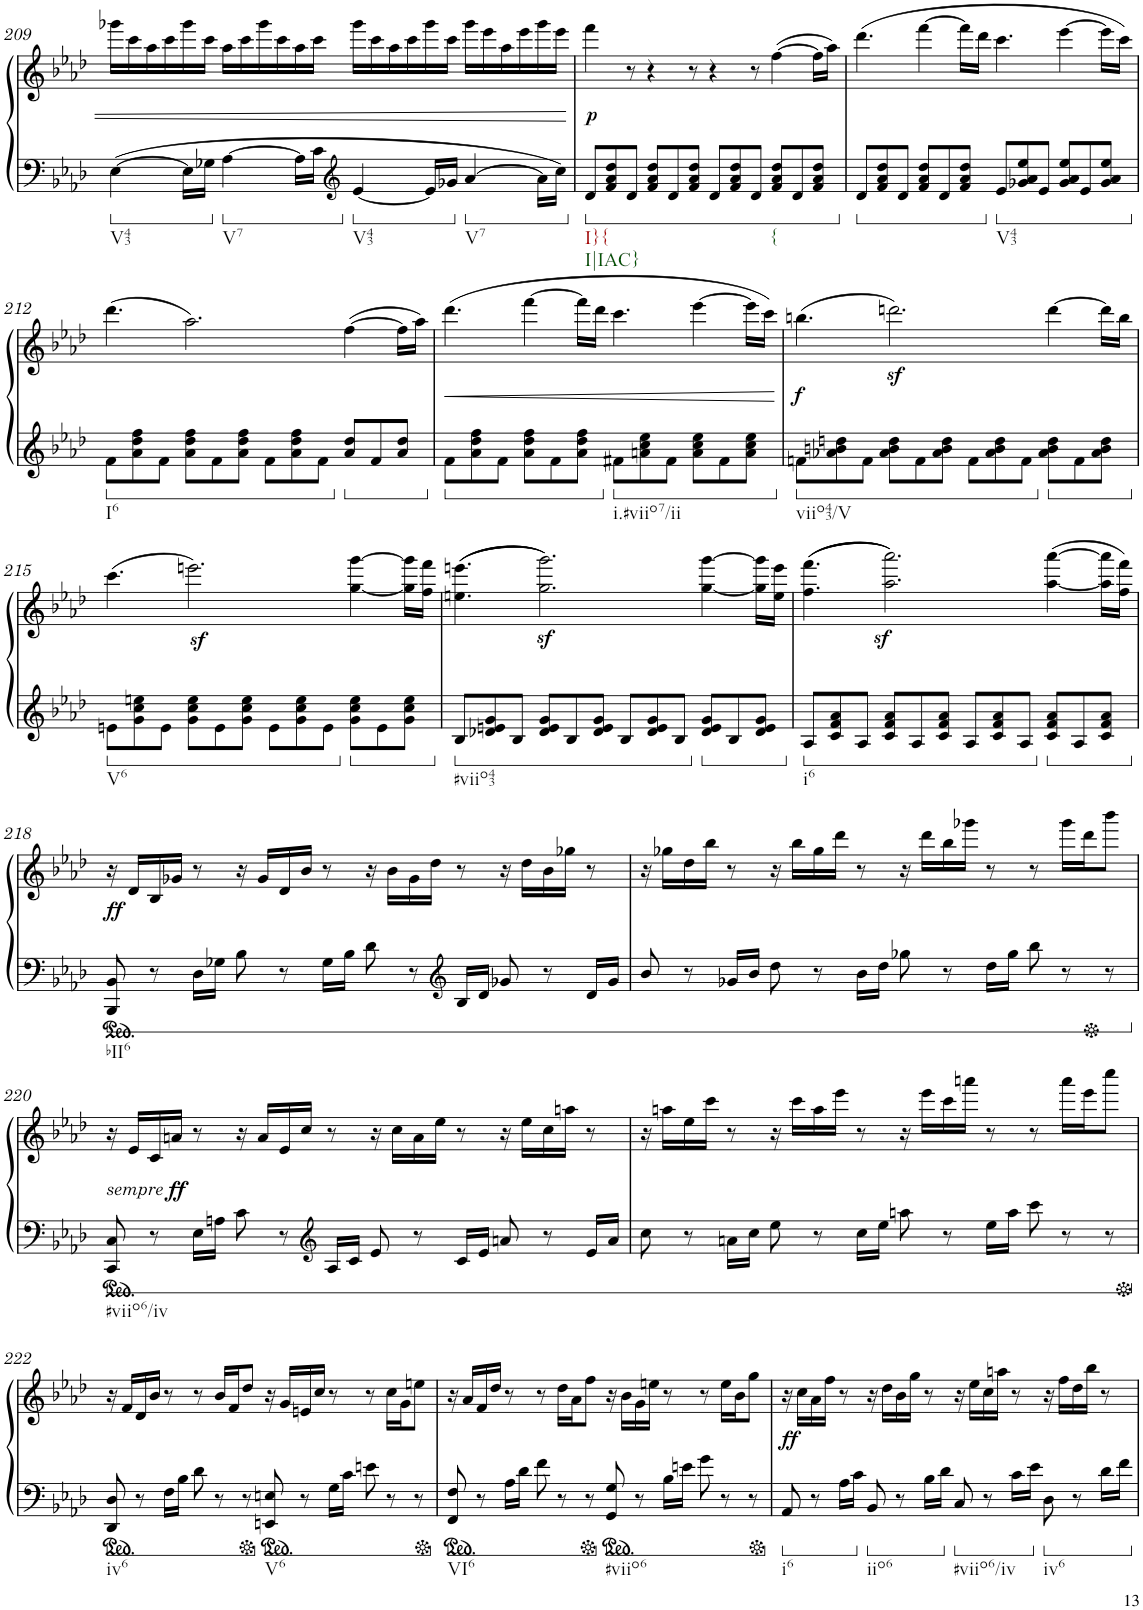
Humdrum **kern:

**kern	**kern	**dynam
*part1	*part1	*part1
*staff2	*staff1	*staff1/2
*I"Piano	*	*
*I'Pno.	*	*
!!LO:PB:g=z
*clefF4	*clefG2	*
*k[b-e-a-d-]	*k[b-e-a-d-]	*
*M12/8	*M12/8	*
=209	=209	=209
!LO:TX:b:t=V43	!	!
[4E-\	16ggg-X\LL	.
.	16ccc\	.
.	16aa-\	.
.	16ccc\	.
16E-\LL]	16ggg-\	.
16G-X\JJ	16ccc\JJ	.
!LO:TX:b:t=V7	!	!
[4A-\	16aa-\LL	.
.	16ccc\	.
.	16ggg-\	.
.	16ccc\	.
16A-\LL]	16aa-\	.
16c\JJ	16ccc\JJ	.
*clefG2	*	*
!LO:TX:b:t=V43	!	!
[4e-/	16ggg-\LL	.
.	16ccc\	.
.	16aa-\	.
.	16ccc\	.
16e-/LL]	16ggg-\	.
16g-X/JJ	16ccc\JJ	.
!LO:TX:b:t=V7	!	!
[4a-/	16ggg-\LL	.
.	16eee-\	.
.	16aa-\	.
.	16eee-\	.
16a-\LL]	16ggg-\	.
16cc\JJ	16eee-\JJ	.
=210	=210	=210
!LO:TX:b:t=I}{	!	!
!LO:TX:b:t=I|IAC}	!	!
!	!	!LO:DY:b
8d-/L	4fff\	p
8f/ 8a-/ 8dd-/	.	.
8d-/J	8r	.
8f/ 8a-/ 8dd-/L	4r	.
8d-/	.	.
8f/ 8a-/ 8dd-/J	8r	.
8d-/L	4r	.
8f/ 8a-/ 8dd-/	.	.
8d-/J	8r	.
!LO:TX:b:t={	!	!
8f/ 8a-/ 8dd-/L	([4ff\	.
8d-/	.	.
8f/ 8a-/ 8dd-/J	16ff\LL]	.
.	16aa-\JJ)	.
=211	=211	=211
8d-/L	(4.ddd-\	.
8f/ 8a-/ 8dd-/	.	.
8d-/J	.	.
8f/ 8a-/ 8dd-/L	[4fff\	.
8d-/	.	.
8f/ 8a-/ 8dd-/J	16fff\LL]	.
.	16ddd-\JJ	.
!LO:TX:b:t=V43	!	!
8e-/L	4.ccc\	.
8g-X/ 8a-/ 8ee-/	.	.
8e-/J	.	.
8g-/ 8a-/ 8ee-/L	[4eee-\	.
8e-/	.	.
8g-/ 8a-/ 8ee-/J	16eee-\LL]	.
.	16ccc\JJ)	.
!!LO:LB:g=z
=212	=212	=212
!LO:TX:b:t=I6	!	!
8f\L	(4.ddd-\	.
8a-\ 8dd-\ 8ff\	.	.
8f\J	.	.
8a-\ 8dd-\ 8ff\L	2.aa-\)	.
8f\	.	.
8a-\ 8dd-\ 8ff\J	.	.
8f\L	.	.
8a-\ 8dd-\ 8ff\	.	.
8f\J	.	.
8a-/ 8dd-/L	([4ff\	.
8f/	.	.
8a-/ 8dd-/J	16ff\LL]	.
.	16aa-\JJ)	.
=213	=213	=213
!	!	!LO:HP:b
8f\L	(4.ddd-\	<
8a-\ 8dd-\ 8ff\	.	.
8f\J	.	.
8a-\ 8dd-\ 8ff\L	[4fff\	.
8f\	.	.
8a-\ 8dd-\ 8ff\J	16fff\LL]	.
.	16ddd-\JJ	.
!LO:TX:b:t=i.#viio7/ii	!	!
8f#X\L	4.ccc\	.
8an\ 8cc\ 8ee-\	.	.
8f#\J	.	.
8a\ 8cc\ 8ee-\L	[4eee-\	.
8f#\	.	.
8a\ 8cc\ 8ee-\J	16eee-\LL]	.
.	16ccc\JJ)	.
.	.	[
=214	=214	=214
!LO:TX:b:t=viio43/V	!	!
!	!	!LO:DY:b
8fn\L	(4.bbn\	f
8a-X\ 8bn\ 8ddn\	.	.
8f\J	.	.
8a-\ 8b\ 8dd\L	2.dddnz<\)	.
8f\	.	.
8a-\ 8b\ 8dd\J	.	.
8f\L	.	.
8a-\ 8b\ 8dd\	.	.
8f\J	.	.
8a-\ 8b\ 8dd\L	[4ddd\	.
8f\	.	.
8a-\ 8b\ 8dd\J	16ddd\LL]	.
.	16bb\JJ	.
!!LO:LB:g=z
=215	=215	=215
*	*^	*
!LO:TX:b:t=V6	!	!	!
8en\L	(4.ccc\	2ryy	.
8g\ 8cc\ 8een\	.	.	.
8e\J	.	.	.
8g\ 8cc\ 8ee\L	2.eeen\)	.	.
!	!	!	!LO:DY:b
8e\	.	1ryy	sf
8g\ 8cc\ 8ee\J	.	.	.
8e\L	.	.	.
8g\ 8cc\ 8ee\	.	.	.
8e\J	.	.	.
8g\ 8cc\ 8ee\L	[4gg\ [4ggg\	.	.
8e\	.	.	.
8g\ 8cc\ 8ee\J	16gg\] 16ggg\]LL	.	.
.	16ff\ 16fff\JJ	.	.
=216	=216	=216	=216
!LO:TX:b:t=#viio43	!	!	!
8B-/L	((4.een\ 4.eeen\	2ryy	.
8d-X/ 8en/ 8g/	.	.	.
8B-/J	.	.	.
8d-/ 8e/ 8g/L	2.gg\ 2.ggg\))	.	.
!	!	!	!LO:DY:b
8B-/	.	1ryy	sf
8d-/ 8e/ 8g/J	.	.	.
8B-/L	.	.	.
8d-/ 8e/ 8g/	.	.	.
8B-/J	.	.	.
8d-/ 8e/ 8g/L	[4gg\ [4ggg\	.	.
8B-/	.	.	.
8d-/ 8e/ 8g/J	16gg\] 16ggg\]LL	.	.
.	16ee\ 16eee\JJ	.	.
=217	=217	=217	=217
!LO:TX:b:t=i6	!	!	!
8A-/L	((4.ff\ 4.fff\	2ryy	.
8c/ 8f/ 8a-/	.	.	.
8A-/J	.	.	.
8c/ 8f/ 8a-/L	2.aa-\ 2.aaa-\))	.	.
!	!	!	!LO:DY:b
8A-/	.	1ryy	sf
8c/ 8f/ 8a-/J	.	.	.
8A-/L	.	.	.
8c/ 8f/ 8a-/	.	.	.
8A-/J	.	.	.
8c/ 8f/ 8a-/L	([4aa-\ [4aaa-\	.	.
8A-/	.	.	.
8c/ 8f/ 8a-/J	16aa-\] 16aaa-\]LL	.	.
.	16ff\ 16fff\JJ)	.	.
!!LO:LB:g=z
=218	=218	=218	=218
!LO:TX:b:t=bII6	!	!	!
!	!	!	!LO:DY:b
*	*v	*v	*
8BBB-/ 8BB-/	16r	ff
.	16d-/LL	.
8r	16B-/	.
.	16g-X/JJ	.
16D-\LL	8r	.
16G-X\JJ	.	.
8B-\	16r	.
.	16g-/LL	.
8r	16d-/	.
.	16b-/JJ	.
16G-\LL	8r	.
16B-\JJ	.	.
8d-\	16r	.
.	16b-\LL	.
8r	16g-\	.
.	16dd-\JJ	.
*clefG2	*	*
16B-/LL	8r	.
16d-/JJ	.	.
8g-X/	16r	.
.	16dd-\LL	.
8r	16b-\	.
.	16gg-X\JJ	.
16d-/LL	8r	.
16g-/JJ	.	.
=219	=219	=219
8b-/	16r	.
.	16gg-X\LL	.
8r	16dd-\	.
.	16bb-\JJ	.
16g-X/LL	8r	.
16b-/JJ	.	.
8dd-\	16r	.
.	16bb-\LL	.
8r	16gg-\	.
.	16ddd-\JJ	.
16b-\LL	8r	.
16dd-\JJ	.	.
8gg-X\	16r	.
.	16ddd-\LL	.
8r	16bb-\	.
.	16ggg-X\JJ	.
16dd-\LL	8r	.
16gg-\JJ	.	.
8bb-\	8r	.
8r	16ggg-\LL	.
.	16ddd-\J	.
8r	8bbb-\J	.
!!LO:LB:g=z
=220	=220	=220
!LO:TX:a:i:t=sempre	!	!
!LO:TX:b:t=#viio6/iv	!	!
8CC/ 8C/	16r	.
.	16e-/LL	.
8r	16c/	.
.	16an/JJ	.
16E-\LL	8r	.
16An\JJ	.	.
8c\	16r	.
.	16a/LL	.
8r	16e-/	.
.	16cc/JJ	.
*clefG2	*	*
16A/LL	8r	.
16c/JJ	.	.
8e-/	16r	.
.	16cc\LL	.
8r	16a\	.
.	16ee-\JJ	.
16c/LL	8r	.
16e-/JJ	.	.
8an/	16r	.
.	16ee-\LL	.
8r	16cc\	.
.	16aan\JJ	.
16e-/LL	8r	.
16a/JJ	.	.
=221	=221	=221
8cc\	16r	.
.	16aan\LL	.
8r	16ee-\	.
.	16ccc\JJ	.
16an\LL	8r	.
16cc\JJ	.	.
8ee-\	16r	.
.	16ccc\LL	.
8r	16aa\	.
.	16eee-\JJ	.
16cc\LL	8r	.
16ee-\JJ	.	.
8aan\	16r	.
.	16eee-\LL	.
8r	16ccc\	.
.	16aaan\JJ	.
16ee-\LL	8r	.
16aa\JJ	.	.
8ccc\	8r	.
8r	16aaa\LL	.
.	16eee-\J	.
8r	8cccc\J	.
!!LO:LB:g=z
=222	=222	=222
!LO:TX:b:t=iv6	!	!
8DD-/ 8D-/	16r	.
.	16f/LL	.
8r	16d-/	.
.	16b-/JJ	.
16F\LL	8r	.
16B-\JJ	.	.
8d-\	8r	.
8r	16b-/LL	.
.	16f/J	.
8r	8dd-/J	.
!LO:TX:b:t=V6	!	!
8EEn/ 8En/	16r	.
.	16g/LL	.
8r	16en/	.
.	16cc/JJ	.
16G\LL	8r	.
16c\JJ	.	.
8en\	8r	.
8r	16cc\LL	.
.	16g\J	.
8r	8een\J	.
=223	=223	=223
!LO:TX:b:t=VI6	!	!
8FF/ 8F/	16r	.
.	16a-/LL	.
8r	16f/	.
.	16dd-/JJ	.
16A-\LL	8r	.
16d-\JJ	.	.
8f\	8r	.
8r	16dd-\LL	.
.	16a-\J	.
8r	8ff\J	.
!LO:TX:b:t=#viio6	!	!
8GG/ 8G/	16r	.
.	16b-\LL	.
8r	16g\	.
.	16een\JJ	.
16B-\LL	8r	.
16en\JJ	.	.
8g\	8r	.
8r	16ee\LL	.
.	16b-\J	.
8r	8gg\J	.
=224	=224	=224
!LO:TX:b:t=i6	!	!
!	!	!LO:DY:b
8AA-/	16r	ff
.	16cc\LL	.
8r	16a-\	.
.	16ff\JJ	.
16A-\LL	8r	.
16c\JJ	.	.
!LO:TX:b:t=iio6	!	!
8BB-/	16r	.
.	16dd-\LL	.
8r	16b-\	.
.	16gg\JJ	.
16B-\LL	8r	.
16d-\JJ	.	.
!LO:TX:b:t=#viio6/iv	!	!
8C/	16r	.
.	16ee-\LL	.
8r	16cc\	.
.	16aan\JJ	.
16c\LL	8r	.
16e-\JJ	.	.
!LO:TX:b:t=iv6	!	!
8D-\	16r	.
.	16ff\LL	.
8r	16dd-\	.
.	16bb-\JJ	.
16d-\LL	8r	.
16f\JJ	.	.
=	=	=
*-	*-	*-
